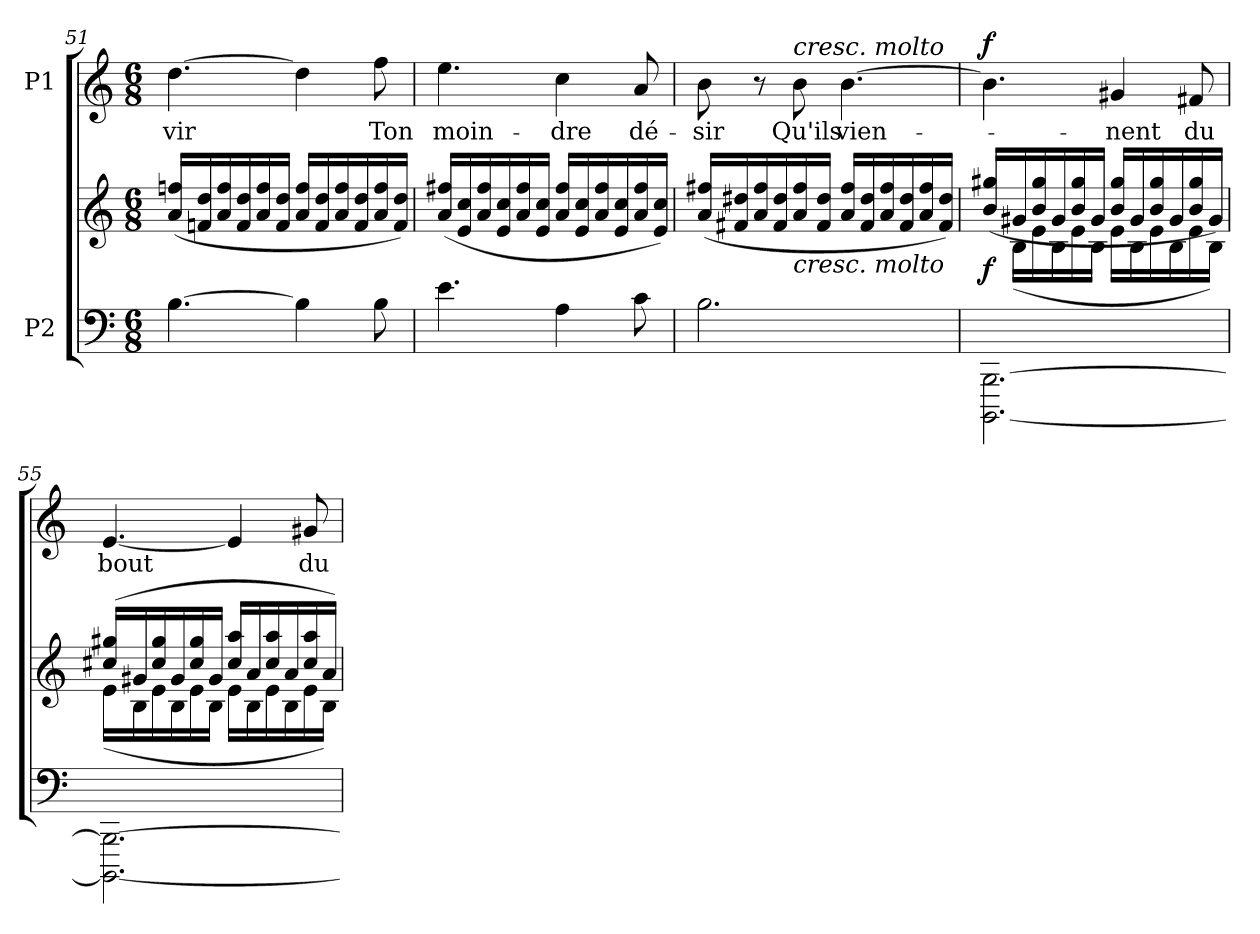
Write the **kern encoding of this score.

**kern	**kern	**dynam	**kern	**text	**dynam
*part2	*part2	*part2	*part1	*part1	*part1
*staff3	*staff2	*staff2/3	*staff1	*staff1	*staff1
*I"P2	*	*	*I"P1	*	*
!!LO:PB:g=z
*clefF4	*clefG2	*	*clefG2	*	*
*k[]	*k[]	*	*k[]	*	*
*C:	*C:	*	*C:	*	*
*M6/8	*M6/8	*	*M6/8	*	*
=51	=51	=51	=51	=51	=51
!	!	!	!	!LO:LY:b:color=#000000	!
[4.Bi\	(16ai/ 16ffniLL	.	[4.ddi\	-vir	.
.	16fni/ 16ddi	.	.	.	.
.	16ai/ 16ffi	.	.	.	.
.	16fi/ 16ddi	.	.	.	.
.	16ai/ 16ffi	.	.	.	.
.	16fi/ 16ddiJJ	.	.	.	.
4Bi\]	16ai/ 16ffiLL	.	4ddi\]	.	.
.	16fi/ 16ddi	.	.	.	.
.	16ai/ 16ffi	.	.	.	.
.	16fi/ 16ddi	.	.	.	.
!	!	!	!	!LO:LY:b:color=#000000	!
8Bi\	16ai/ 16ffi	.	8ffi\	Ton	.
.	16fi/ 16ddiJJ)	.	.	.	.
=52	=52	=52	=52	=52	=52
!	!	!	!	!LO:LY:b:color=#000000	!
4.ei\	(16ai/ 16ff#XiLL	.	4.eei\	moin-	.
.	16ei/ 16cci	.	.	.	.
.	16ai/ 16ff#i	.	.	.	.
.	16ei/ 16cci	.	.	.	.
.	16ai/ 16ff#i	.	.	.	.
.	16ei/ 16cciJJ	.	.	.	.
!	!	!	!	!LO:LY:b:color=#000000	!
4Ai\	16ai/ 16ff#iLL	.	4cci\	-dre	.
.	16ei/ 16cci	.	.	.	.
.	16ai/ 16ff#i	.	.	.	.
.	16ei/ 16cci	.	.	.	.
!	!	!	!	!LO:LY:b:color=#000000	!
8ci\	16ai/ 16ff#i	.	8ai/	dé-	.
.	16ei/ 16cciJJ)	.	.	.	.
=53	=53	=53	=53	=53	=53
!	!	!	!	!LO:LY:b:color=#000000	!
2.Bi\	(16ai/ 16ff#XiLL	.	8bi\	-sir	.
.	16f#Xi/ 16dd#Xi	.	.	.	.
.	16ai/ 16ff#i	.	8r	.	.
.	16f#i/ 16dd#i	.	.	.	.
!	!	!	!LO:TX:a:i:t=cresc. molto	!	!
!	!LO:TX:b:i:t=cresc. molto	!	!	!	!
!	!	!	!	!LO:LY:b:color=#000000	!
.	16ai/ 16ff#i	.	8bi\	Qu'ils	.
.	16f#i/ 16dd#iJJ	.	.	.	.
!	!	!	!	!LO:LY:b:color=#000000	!
.	16ai/ 16ff#iLL	.	[4.bi\	vien-	.
.	16f#i/ 16dd#i	.	.	.	.
.	16ai/ 16ff#i	.	.	.	.
.	16f#i/ 16dd#i	.	.	.	.
.	16ai/ 16ff#i	.	.	.	.
.	16f#i/ 16dd#iJJ)	.	.	.	.
=54	=54	=54	=54	=54	=54
*	*^	*	*	*	*
[2.BBBBi\ [2.BBBi	(16bi/ 16gg#XiLL	16ryy	f	4.bi\]	.	f
.	16g#Xi/	(16Bi\LL	.	.	.	.
.	16bi/ 16gg#i	16ei\	.	.	.	.
.	16g#i/	16Bi\	.	.	.	.
.	16bi/ 16gg#i	16ei\	.	.	.	.
.	16g#i/JJ	16Bi\JJ	.	.	.	.
!	!	!	!	!	!LO:LY:b:color=#000000	!
.	16bi/ 16gg#iLL	16ei\LL	.	4g#Xi/	-nent	.
.	16g#i/	16Bi\	.	.	.	.
.	16bi/ 16gg#i	16ei\	.	.	.	.
.	16g#i/	16Bi\	.	.	.	.
!	!	!	!	!	!LO:LY:b:color=#000000	!
.	16bi/ 16gg#i	16ei\	.	8f#Xi/	du	.
.	16g#i/JJ)	16Bi\JJ)	.	.	.	.
!!LO:LB:g=z
=55	=55	=55	=55	=55	=55	=55
!	!	!	!	!	!LO:LY:b:color=#000000	!
2.BBBBi\_ 2.BBBi_	(16cc#Xi/ 16gg#XiLL	(16ei\LL	.	[4.ei/	bout	.
.	16g#Xi/	16Bi\	.	.	.	.
.	16cc#i/ 16gg#i	16ei\	.	.	.	.
.	16g#i/	16Bi\	.	.	.	.
.	16cc#i/ 16gg#i	16ei\	.	.	.	.
.	16g#i/JJ	16Bi\JJ	.	.	.	.
.	16cc#i/ 16aaiLL	16ei\LL	.	4ei/]	.	.
.	16ai/	16Bi\	.	.	.	.
.	16cc#i/ 16aai	16ei\	.	.	.	.
.	16ai/	16Bi\	.	.	.	.
!	!	!	!	!	!LO:LY:b:color=#000000	!
.	16cc#i/ 16aai	16ei\	.	8g#Xi/	du	.
.	16ai/JJ)	16Bi\JJ)	.	.	.	.
*	*v	*v	*	*	*	*
=	=	=	=	=	=
*-	*-	*-	*-	*-	*-
